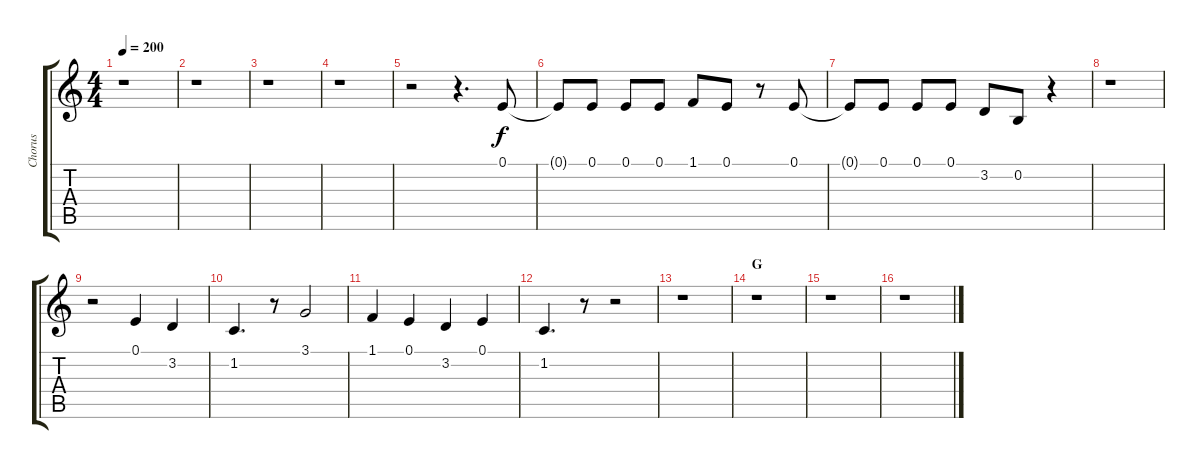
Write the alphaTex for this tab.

\track ("Chorus" "Chorus") {instrument altosax}
\staff {score tabs}
\tuning (E4 B3 G3 D3 A2 E2) {hide}
\ts (4 4)
\tempo 200
\clef g2
\ks c
r.1{dy f} |
r.1 |
r.1 |
r.1 |
r.2 r.4{d} 0.1.8 |
0.1{t}.8 0.1.8 0.1.8 0.1.8 1.1.8 0.1.8 r.8 0.1.8 |
0.1{t}.8 0.1.8 0.1.8 0.1.8 3.2.8 0.2.8 r.4 |
r.1 |
r.2 0.1.4 3.2.4 |
1.2.4{d} r.8 3.1.2 |
1.1.4 0.1.4 3.2.4 0.1.4 |
1.2.4{d} r.8 r.2 |
r.1 |
\section ("" "G")
r.1 |
r.1 |
r.1
